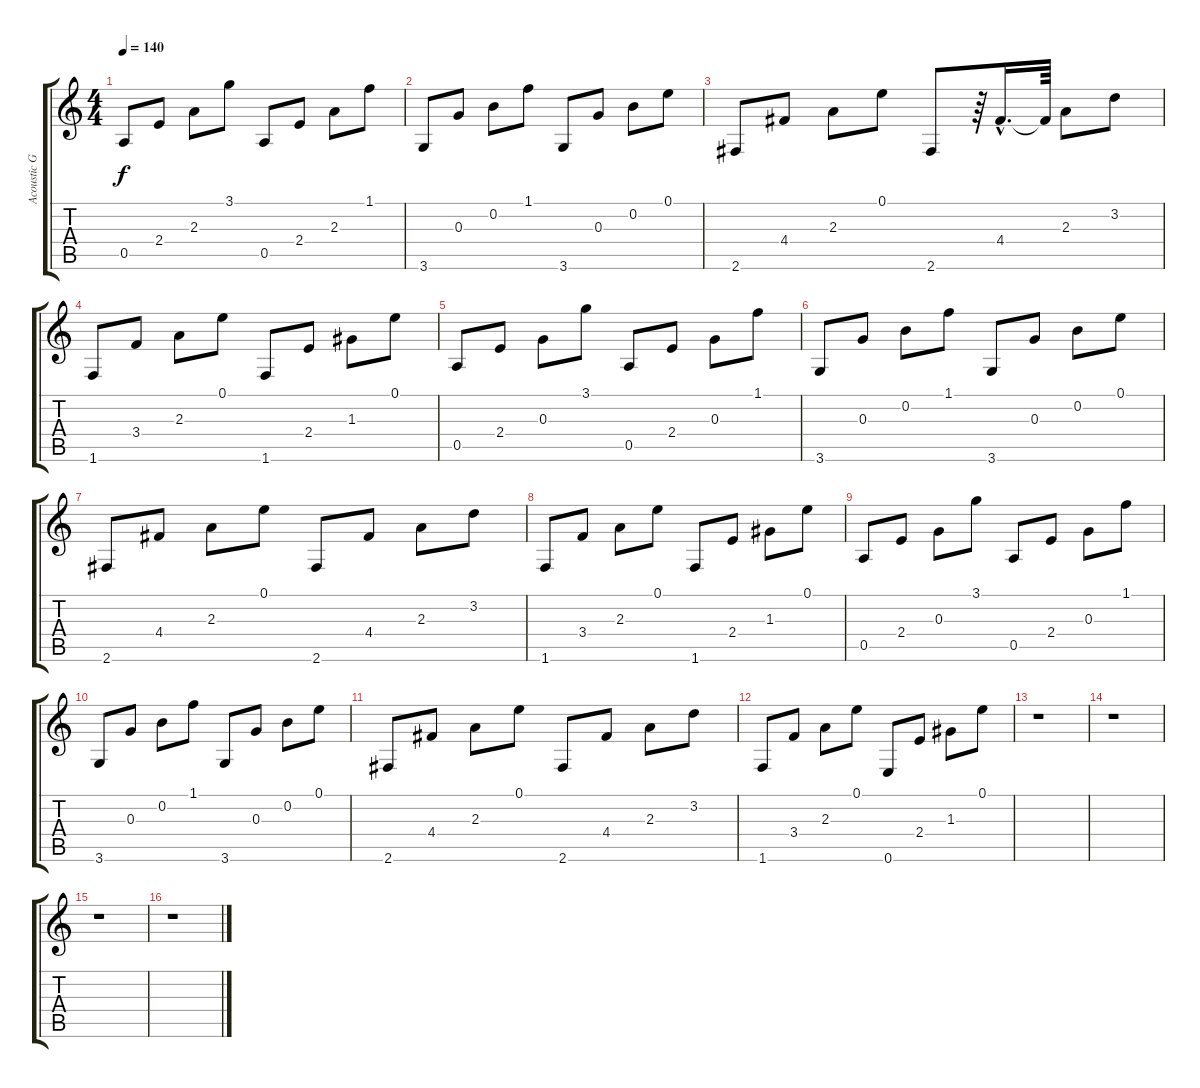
\track ("Acoustic Guitar (steel)   " "Acoustic G") {instrument acousticguitarsteel}
\staff {score tabs}
\tuning (E4 B3 G3 D3 A2 E2) {hide}
\ts (4 4)
\tempo 140
\clef g2
\ks c
0.5.8{dy f} 2.4.8 2.3.8 3.1.8 0.5.8 2.4.8 2.3.8 1.1.8 |
3.6.8 0.3.8 0.2.8 1.1.8 3.6.8 0.3.8 0.2.8 0.1.8 |
2.6.8 4.4.8 2.3.8 0.1.8 2.6.8 r.64 4.4{hac}.16{d} 4.4{t}.64 2.3.8 3.2.8 |
1.6.8 3.4.8 2.3.8 0.1.8 1.6.8 2.4.8 1.3.8 0.1.8 |
0.5.8 2.4.8 0.3.8 3.1.8 0.5.8 2.4.8 0.3.8 1.1.8 |
3.6.8 0.3.8 0.2.8 1.1.8 3.6.8 0.3.8 0.2.8 0.1.8 |
2.6.8 4.4.8 2.3.8 0.1.8 2.6.8 4.4.8 2.3.8 3.2.8 |
1.6.8 3.4.8 2.3.8 0.1.8 1.6.8 2.4.8 1.3.8 0.1.8 |
0.5.8 2.4.8 0.3.8 3.1.8 0.5.8 2.4.8 0.3.8 1.1.8 |
3.6.8 0.3.8 0.2.8 1.1.8 3.6.8 0.3.8 0.2.8 0.1.8 |
2.6.8 4.4.8 2.3.8 0.1.8 2.6.8 4.4.8 2.3.8 3.2.8 |
1.6.8 3.4.8 2.3.8 0.1.8 0.6.8 2.4.8 1.3.8 0.1.8 |
r.1 |
r.1 |
r.1 |
r.1
